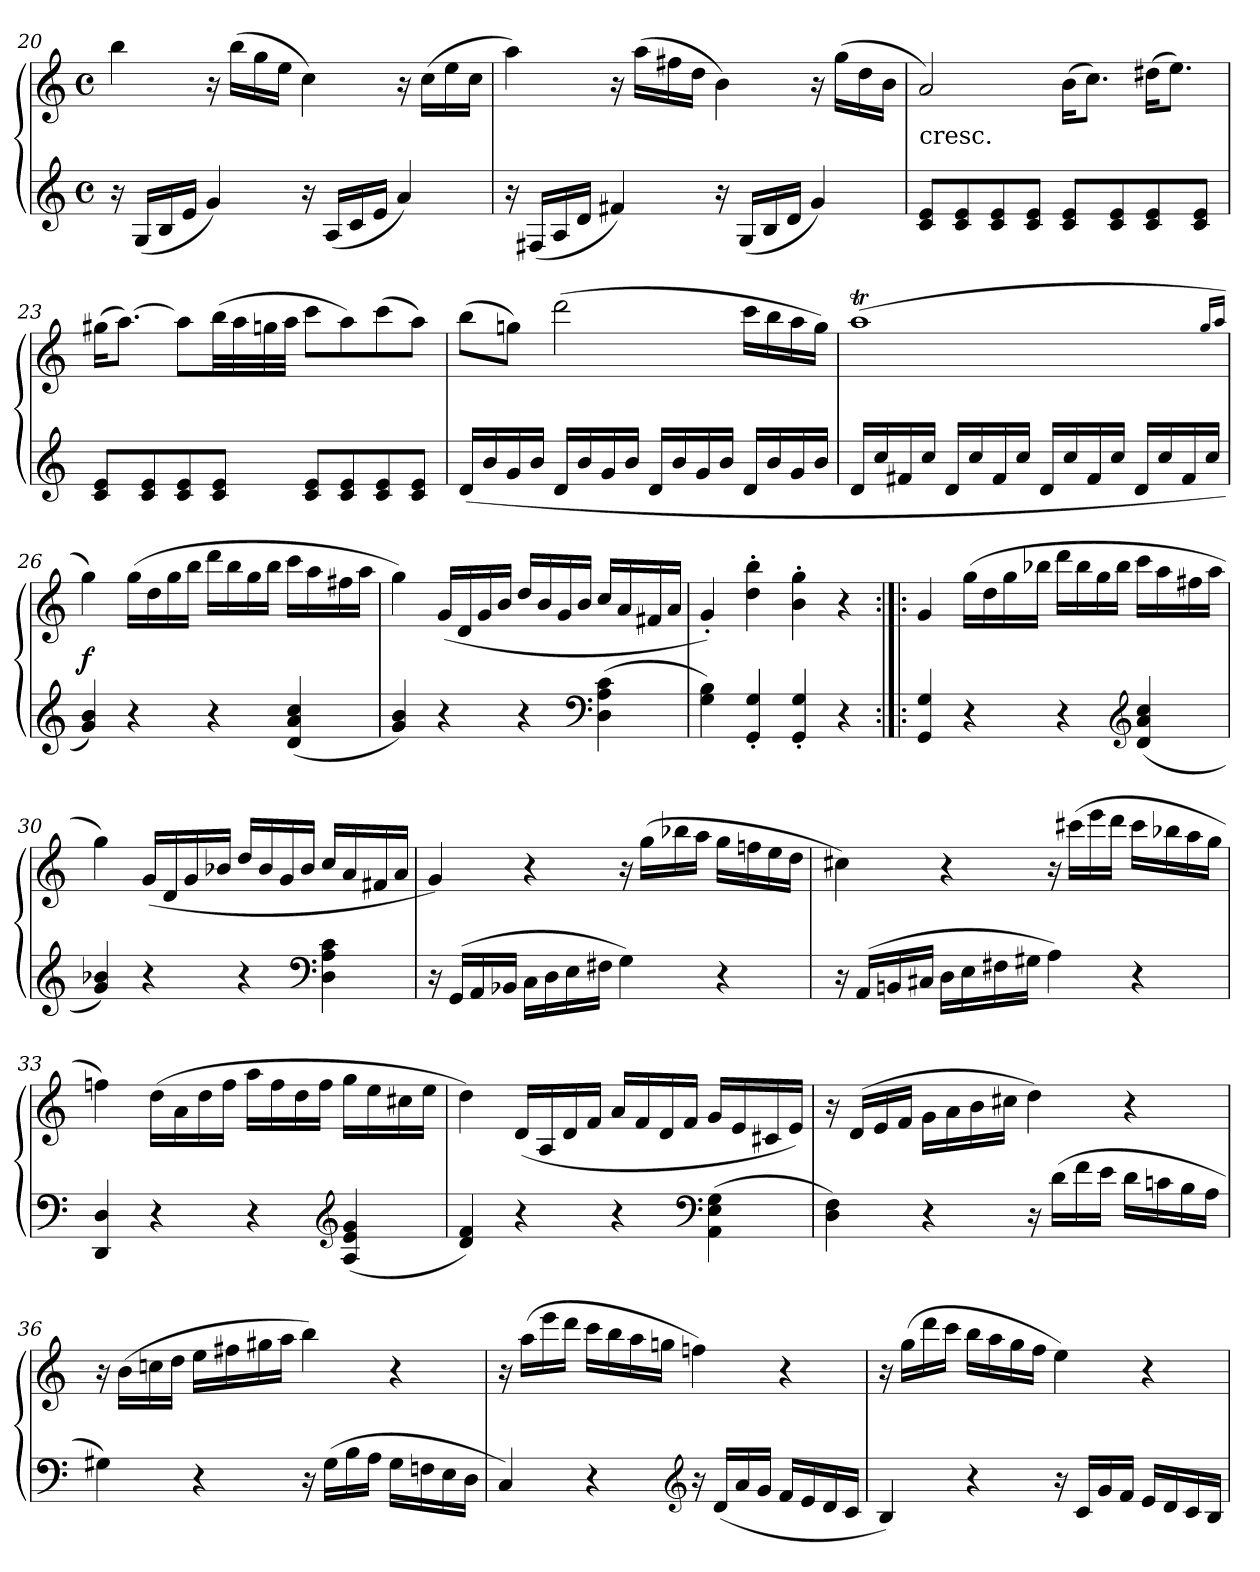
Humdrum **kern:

**kern	**kern	**dynam
*part1	*part1	*part1
*staff2	*staff1	*staff1/2
*clefG2	*clefG2	*
*k[]	*k[]	*
*M4/4	*M4/4	*
*met(c)	*met(c)	*
=20	=20	=20
16r	4bb	.
(16GLL	.	.
16B	.	.
16eJJ	.	.
4g)	16r	.
.	(16bbLL	.
.	16gg	.
.	16eeJJ	.
16r	4cc)	.
(16ALL	.	.
16c	.	.
16eJJ	.	.
4a)	16r	.
.	(16ccLL	.
.	16ee	.
.	16ccJJ	.
=21	=21	=21
16r	4aa)	.
(16F#XLL	.	.
16A	.	.
16dJJ	.	.
4f#X)	16r	.
.	(16aaLL	.
.	16ff#X	.
.	16ddJJ	.
16r	4b)	.
(16GLL	.	.
16B	.	.
16dJJ	.	.
4g)	16r	.
.	(16ggLL	.
.	16dd	.
.	16bJJ	.
=22	=22	=22
!	!LO:TX:c:t=cresc.	!
8c 8eL	2a)	.
8c 8e	.	.
8c 8e	.	.
8c 8eJ	.	.
8c 8eL	(16bKL	.
.	8.ccJ)	.
8c 8e	.	.
8c 8e	(16dd#XKL	.
.	8.eeJ)	.
8c 8eJ	.	.
=23	=23	=23
8c 8eL	(16gg#XKL	.
.	[8.aaJ)	.
8c 8e	.	.
8c 8e	8aaL]	.
8c 8eJ	(32bbLL	.
.	32aa	.
.	32ggn	.
.	32aaJJJ	.
8c 8eL	8cccL	.
8c 8e	8aa)	.
8c 8e	(8ccc	.
8c 8eJ	8aaJ)	.
=24	=24	=24
(16dLL	(8bbL	.
16b	.	.
16g	8ggnJ)	.
16bJJ	.	.
16dLL	(2ddd	.
16b	.	.
16g	.	.
16bJJ	.	.
16dLL	.	.
16b	.	.
16g	.	.
16bJJ	.	.
16dLL	16cccLL	.
16b	16bb	.
16g	16aa	.
16bJJ	16ggJJ)	.
=25	=25	=25
16dLL	(1aaT	.
16cc	.	.
16f#X	.	.
16ccJJ	.	.
16dLL	.	.
16cc	.	.
16f#	.	.
16ccJJ	.	.
16dLL	.	.
16cc	.	.
16f#	.	.
16ccJJ	.	.
16dLL	.	.
16cc	.	.
16f#	.	.
16ccJJ	.	.
.	16qggTTTLL	.
.	16qaaJJ	.
=26	=26	=26
4g 4b)	4gg)	f
4r	(16ggLL	.
.	16dd	.
.	16gg	.
.	16bbJJ	.
4r	16dddLL	.
.	16bb	.
.	16gg	.
.	16bbJJ	.
(4d 4a 4cc	16cccLL	.
.	16aa	.
.	16ff#X	.
.	16aaJJ	.
=27	=27	=27
4g 4b)	4gg)	.
4r	(16gLL	.
.	16d	.
.	16g	.
.	16bJJ	.
4r	16dd/LL	.
.	16b/	.
.	16g/	.
.	16b/JJ	.
*clefF4	*	*
(4D 4A 4c	16ccLL	.
.	16a	.
.	16f#X	.
.	16aJJ	.
=28	=28	=28
4G 4B)	4g')	.
4GG' 4G'	4dd' 4bb'	.
4GG' 4G'	4b' 4gg'	.
4r	4r	.
=29:|!|:	=29:|!|:	=29:|!|:
4GG 4G	4g	.
4r	(16ggLL	.
.	16dd	.
.	16gg	.
.	16bb-XJJ	.
4r	16dddLL	.
.	16bb-	.
.	16gg	.
.	16bb-JJ	.
*clefG2	*	*
(4d 4a 4cc	16cccLL	.
.	16aa	.
.	16ff#X	.
.	16aaJJ	.
=30	=30	=30
4g 4b-X)	4gg)	.
4r	(16gLL	.
.	16d	.
.	16g	.
.	16b-XJJ	.
4r	16dd/LL	.
.	16b-/	.
.	16g/	.
.	16b-/JJ	.
*clefF4	*	*
4D 4A 4c	16ccLL	.
.	16a	.
.	16f#X	.
.	16aJJ	.
=31	=31	=31
16r	4g)	.
(16GGLL	.	.
16AA	.	.
16BB-XJJ	.	.
16CLL	4r	.
16D	.	.
16E	.	.
16F#XJJ	.	.
4G)	16r	.
.	(16ggLL	.
.	16bb-X	.
.	16aaJJ	.
4r	16ggLL	.
.	16ffn	.
.	16ee	.
.	16ddJJ	.
=32	=32	=32
16r	4cc#X)	.
(16AALL	.	.
16BBn	.	.
16C#XJJ	.	.
16DLL	4r	.
16E	.	.
16F#X	.	.
16G#XJJ	.	.
4A)	16r	.
.	(16ccc#XLL	.
.	16eee	.
.	16dddJJ	.
4r	16ccc#LL	.
.	16bb-X	.
.	16aa	.
.	16ggJJ	.
=33	=33	=33
4DD 4D	4ffn)	.
4r	(16ddLL	.
.	16a	.
.	16dd	.
.	16ffJJ	.
4r	16aaLL	.
.	16ff	.
.	16dd	.
.	16ffJJ	.
*clefG2	*	*
(4A 4e 4g	16ggLL	.
.	16ee	.
.	16cc#X	.
.	16eeJJ	.
=34	=34	=34
4d 4f)	4dd)	.
4r	(16dLL	.
.	16A	.
.	16d	.
.	16fJJ	.
4r	16aLL	.
.	16f	.
.	16d	.
.	16fJJ	.
*clefF4	*	*
(4AA 4E 4G	16gLL	.
.	16e	.
.	16c#X	.
.	16eJJ)	.
=35	=35	=35
4D 4F)	16r	.
.	(16dLL	.
.	16e	.
.	16fJJ	.
4r	16g\LL	.
.	16a\	.
.	16b\	.
.	16cc#X\JJ	.
16r	4dd)	.
(16dLL	.	.
16f	.	.
16eJJ	.	.
16dLL	4r	.
16cn	.	.
16B	.	.
16AJJ	.	.
=36	=36	=36
4G#X)	16r	.
.	(16bLL	.
.	16ccn	.
.	16ddJJ	.
4r	16eeLL	.
.	16ff#X	.
.	16gg#X	.
.	16aaJJ	.
16r	4bb)	.
(16G#LL	.	.
16B	.	.
16AJJ	.	.
16G#LL	4r	.
16Fn	.	.
16E	.	.
16DJJ	.	.
=37	=37	=37
4C)	16r	.
.	(16aaLL	.
.	16eee	.
.	16dddJJ	.
4r	16cccLL	.
.	16bb	.
.	16aa	.
.	16ggnJJ	.
*clefG2	*	*
16r	4ffn)	.
(16dLL	.	.
16a	.	.
16gJJ	.	.
16fLL	4r	.
16e	.	.
16d	.	.
16cJJ	.	.
=38	=38	=38
4B)	16r	.
.	(16ggLL	.
.	16ddd	.
.	16cccJJ	.
4r	16bbLL	.
.	16aa	.
.	16gg	.
.	16ffJJ	.
16r	4ee)	.
16cLL	.	.
16g	.	.
16fJJ	.	.
16eLL	4r	.
16d	.	.
16c	.	.
16BJJ	.	.
=	=	=
*-	*-	*-
